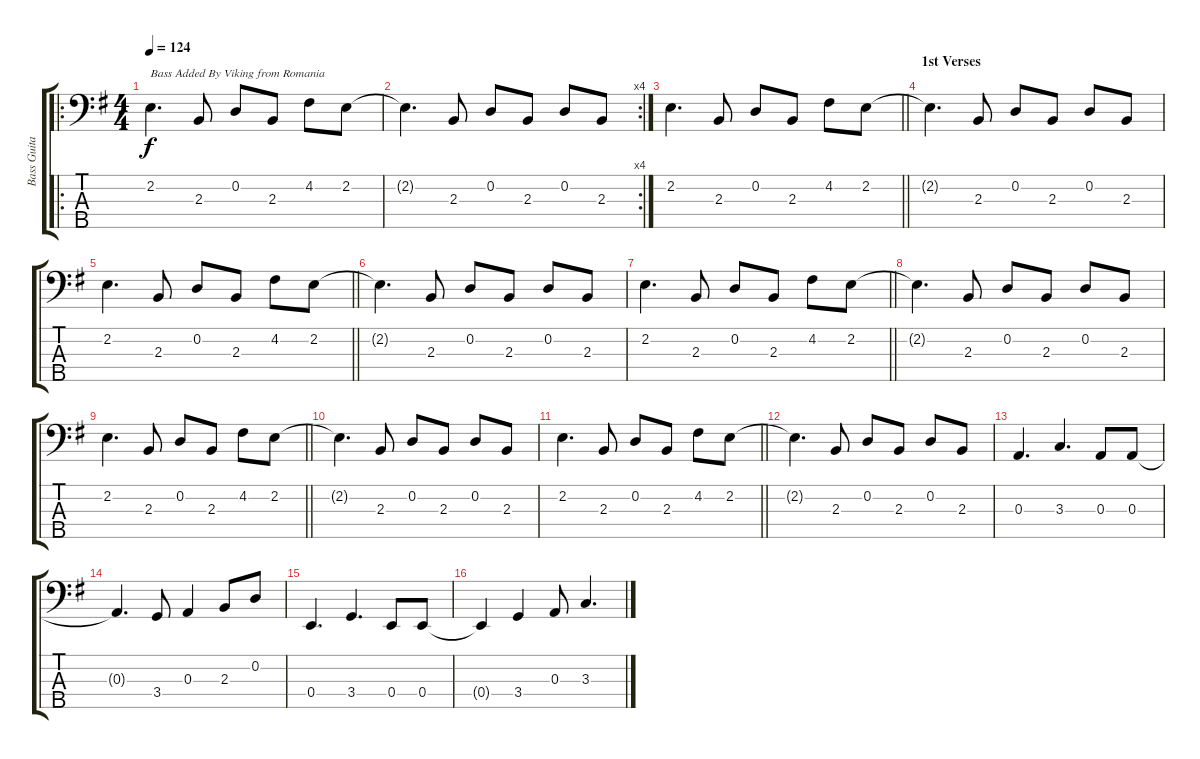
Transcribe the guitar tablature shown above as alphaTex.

\track ("Bass Guitar" "Bass Guita") {instrument electricbassfinger}
\staff {score tabs}
\tuning (G2 D2 A1 E1 B0) {hide}
\ro
\ts (4 4)
\tempo 124
\clef f4
\ks g
2.2.4{d txt "Bass Added By Viking from Romania" dy f instrument electricbassfinger} 2.3.8 0.2.8 2.3.8 4.2.8 2.2.8 |
\rc 4
2.2{t}.4{d} 2.3.8 0.2.8 2.3.8 0.2.8 2.3.8 |
\barLineRight lightlight
2.2.4{d} 2.3.8 0.2.8 2.3.8 4.2.8 2.2.8 |
\section ("" "1st Verses")
2.2{t}.4{d} 2.3.8 0.2.8 2.3.8 0.2.8 2.3.8 |
\barLineRight lightlight
2.2.4{d} 2.3.8 0.2.8 2.3.8 4.2.8 2.2.8 |
2.2{t}.4{d} 2.3.8 0.2.8 2.3.8 0.2.8 2.3.8 |
\barLineRight lightlight
2.2.4{d} 2.3.8 0.2.8 2.3.8 4.2.8 2.2.8 |
2.2{t}.4{d} 2.3.8 0.2.8 2.3.8 0.2.8 2.3.8 |
\barLineRight lightlight
2.2.4{d} 2.3.8 0.2.8 2.3.8 4.2.8 2.2.8 |
2.2{t}.4{d} 2.3.8 0.2.8 2.3.8 0.2.8 2.3.8 |
\barLineRight lightlight
2.2.4{d} 2.3.8 0.2.8 2.3.8 4.2.8 2.2.8 |
2.2{t}.4{d} 2.3.8 0.2.8 2.3.8 0.2.8 2.3.8 |
0.3.4{d} 3.3.4{d} 0.3.8 0.3.8 |
0.3{t}.4{d} 3.4.8 0.3.4 2.3.8 0.2.8 |
0.4.4{d} 3.4.4{d} 0.4.8 0.4.8 |
0.4{t}.4 3.4.4 0.3.8 3.3.4{d}
